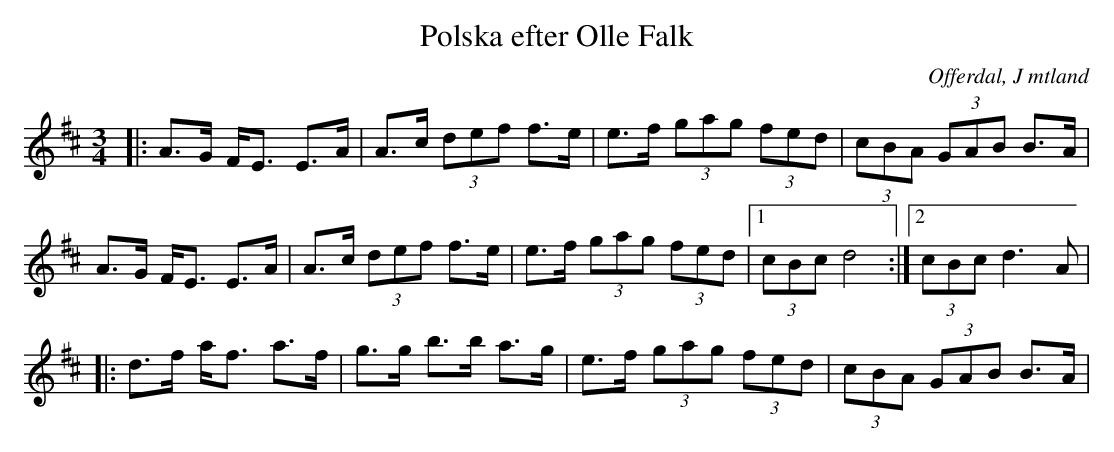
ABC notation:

X:1
T:Polska efter Olle Falk
O:Offerdal, J mtland
M:3/4
L:1/8
K:D
|: A>G F<E E>A | A>c (3def f>e | e>f (3gag (3fed | (3cBA (3GAB B>A |
A>G F<E E>A | A>c (3def f>e | e>f (3gag (3fed |1 (3cBc d4 :|2 (3cBc d3 A |
|:d>f a<f a>f | g>g b>b a>g | e>f (3gag (3fed | (3cBA (3GAB B>A |
:|
